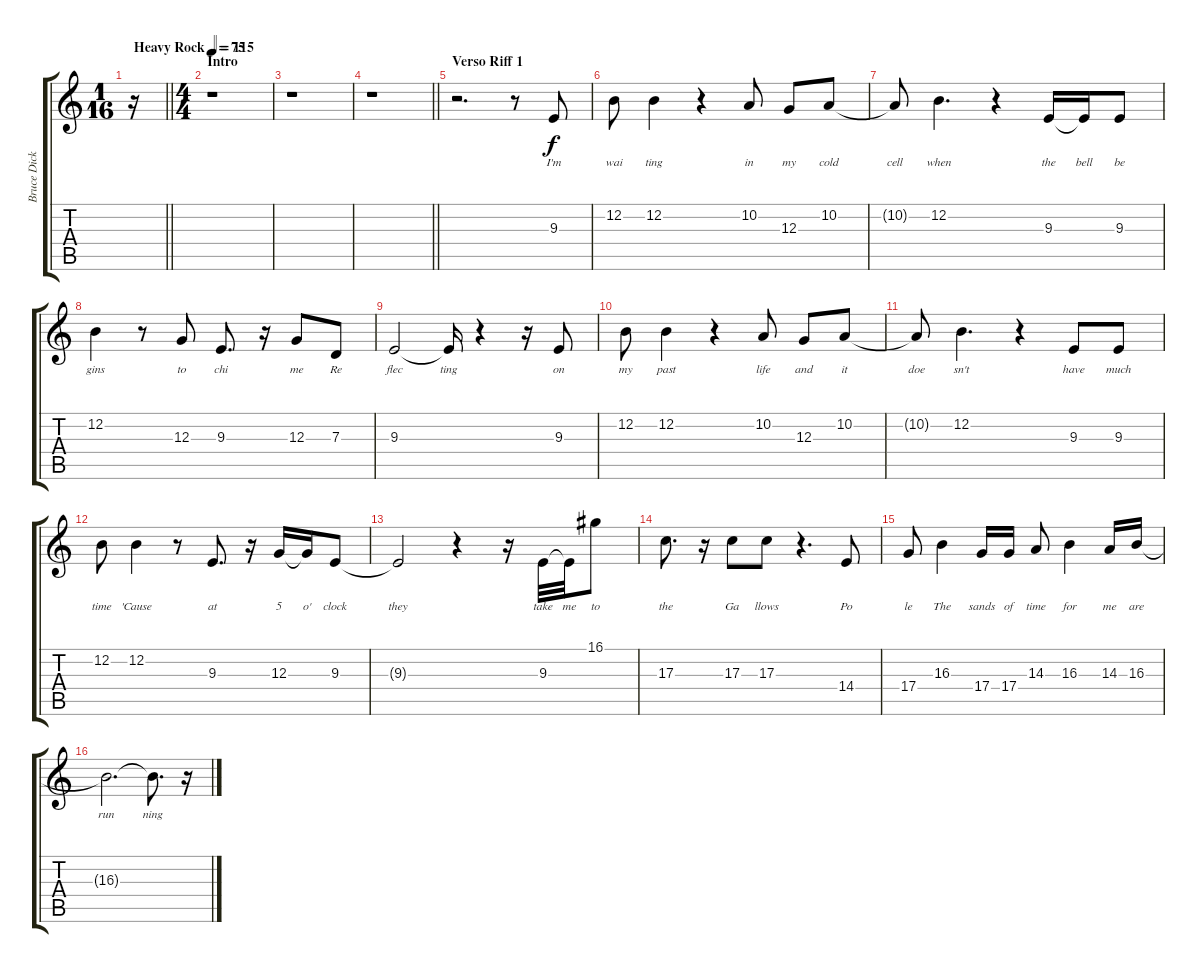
\track ("Bruce Dickinson" "Bruce Dick") {instrument lead2sawtooth}
\staff {score tabs}
\tuning (E4 B3 G3 D3 A2 E2) {hide}
\ts (1 16)
\tempo (115 "Heavy Rock")
\clef g2
\barLineRight lightlight
\ks c
r.16{dy f instrument lead2sawtooth} |
\ts (4 4)
\section ("" "Intro")
\tempo 75
r.1 |
r.1 |
\barLineRight lightlight
r.1 |
\section ("" "Verso Riff 1")
r.2{d} r.8 9.3.8{lyrics (0 "I'm") lyrics (1 "") lyrics (2 "") lyrics (3 "") lyrics (4 "")} |
12.2.8{lyrics (0 "wai") lyrics (1 "") lyrics (2 "") lyrics (3 "") lyrics (4 "")} 12.2.4{lyrics (0 "ting") lyrics (1 "") lyrics (2 "") lyrics (3 "") lyrics (4 "")} r.4 10.2.8{lyrics (0 "in") lyrics (1 "") lyrics (2 "") lyrics (3 "") lyrics (4 "")} 12.3.8{lyrics (0 "my") lyrics (1 "") lyrics (2 "") lyrics (3 "") lyrics (4 "")} 10.2.8{lyrics (0 "cold") lyrics (1 "") lyrics (2 "") lyrics (3 "") lyrics (4 "")} |
10.2{t}.8{lyrics (0 "cell") lyrics (1 "") lyrics (2 "") lyrics (3 "") lyrics (4 "")} 12.2.4{d lyrics (0 "when") lyrics (1 "") lyrics (2 "") lyrics (3 "") lyrics (4 "")} r.4 9.3.16{lyrics (0 "the") lyrics (1 "") lyrics (2 "") lyrics (3 "") lyrics (4 "")} 9.3{t}.16{lyrics (0 "bell") lyrics (1 "") lyrics (2 "") lyrics (3 "") lyrics (4 "")} 9.3.8{lyrics (0 "be") lyrics (1 "") lyrics (2 "") lyrics (3 "") lyrics (4 "")} |
12.2.4{lyrics (0 "gins") lyrics (1 "") lyrics (2 "") lyrics (3 "") lyrics (4 "")} r.8 12.3.8{lyrics (0 "to") lyrics (1 "") lyrics (2 "") lyrics (3 "") lyrics (4 "")} 9.3.8{d lyrics (0 "chi") lyrics (1 "") lyrics (2 "") lyrics (3 "") lyrics (4 "")} r.16 12.3.8{lyrics (0 "me") lyrics (1 "") lyrics (2 "") lyrics (3 "") lyrics (4 "")} 7.3.8{lyrics (0 "Re") lyrics (1 "") lyrics (2 "") lyrics (3 "") lyrics (4 "")} |
9.3.2{lyrics (0 "flec") lyrics (1 "") lyrics (2 "") lyrics (3 "") lyrics (4 "")} 9.3{t}.16{lyrics (0 "ting") lyrics (1 "") lyrics (2 "") lyrics (3 "") lyrics (4 "")} r.4 r.16 9.3.8{lyrics (0 "on") lyrics (1 "") lyrics (2 "") lyrics (3 "") lyrics (4 "")} |
12.2.8{lyrics (0 "my") lyrics (1 "") lyrics (2 "") lyrics (3 "") lyrics (4 "")} 12.2.4{lyrics (0 "past") lyrics (1 "") lyrics (2 "") lyrics (3 "") lyrics (4 "")} r.4 10.2.8{lyrics (0 "life") lyrics (1 "") lyrics (2 "") lyrics (3 "") lyrics (4 "")} 12.3.8{lyrics (0 "and") lyrics (1 "") lyrics (2 "") lyrics (3 "") lyrics (4 "")} 10.2.8{lyrics (0 "it") lyrics (1 "") lyrics (2 "") lyrics (3 "") lyrics (4 "")} |
10.2{t}.8{lyrics (0 "doe") lyrics (1 "") lyrics (2 "") lyrics (3 "") lyrics (4 "")} 12.2.4{d lyrics (0 "sn't") lyrics (1 "") lyrics (2 "") lyrics (3 "") lyrics (4 "")} r.4 9.3.8{lyrics (0 "have") lyrics (1 "") lyrics (2 "") lyrics (3 "") lyrics (4 "")} 9.3.8{lyrics (0 "much") lyrics (1 "") lyrics (2 "") lyrics (3 "") lyrics (4 "")} |
12.2.8{lyrics (0 "time") lyrics (1 "") lyrics (2 "") lyrics (3 "") lyrics (4 "")} 12.2.4{lyrics (0 "'Cause") lyrics (1 "") lyrics (2 "") lyrics (3 "") lyrics (4 "")} r.8 9.3.8{d lyrics (0 "at") lyrics (1 "") lyrics (2 "") lyrics (3 "") lyrics (4 "")} r.16 12.3.16{lyrics (0 "5") lyrics (1 "") lyrics (2 "") lyrics (3 "") lyrics (4 "")} 12.3{t}.16{lyrics (0 "o'") lyrics (1 "") lyrics (2 "") lyrics (3 "") lyrics (4 "")} 9.3.8{lyrics (0 "clock") lyrics (1 "") lyrics (2 "") lyrics (3 "") lyrics (4 "")} |
9.3{t}.2{lyrics (0 "they") lyrics (1 "") lyrics (2 "") lyrics (3 "") lyrics (4 "")} r.4 r.16 9.3.32{lyrics (0 "take") lyrics (1 "") lyrics (2 "") lyrics (3 "") lyrics (4 "")} 9.3{t}.32{lyrics (0 "me") lyrics (1 "") lyrics (2 "") lyrics (3 "") lyrics (4 "")} 16.1.8{lyrics (0 "to") lyrics (1 "") lyrics (2 "") lyrics (3 "") lyrics (4 "")} |
17.3.8{d lyrics (0 "the") lyrics (1 "") lyrics (2 "") lyrics (3 "") lyrics (4 "")} r.16 17.3.8{lyrics (0 "Ga") lyrics (1 "") lyrics (2 "") lyrics (3 "") lyrics (4 "")} 17.3.8{lyrics (0 "llows") lyrics (1 "") lyrics (2 "") lyrics (3 "") lyrics (4 "")} r.4{d} 14.4.8{lyrics (0 "Po") lyrics (1 "") lyrics (2 "") lyrics (3 "") lyrics (4 "")} |
17.4.8{lyrics (0 "le") lyrics (1 "") lyrics (2 "") lyrics (3 "") lyrics (4 "")} 16.3.4{lyrics (0 "The") lyrics (1 "") lyrics (2 "") lyrics (3 "") lyrics (4 "")} 17.4.16{lyrics (0 "sands") lyrics (1 "") lyrics (2 "") lyrics (3 "") lyrics (4 "")} 17.4.16{lyrics (0 "of") lyrics (1 "") lyrics (2 "") lyrics (3 "") lyrics (4 "")} 14.3.8{lyrics (0 "time") lyrics (1 "") lyrics (2 "") lyrics (3 "") lyrics (4 "")} 16.3.4{lyrics (0 "for") lyrics (1 "") lyrics (2 "") lyrics (3 "") lyrics (4 "")} 14.3.16{lyrics (0 "me") lyrics (1 "") lyrics (2 "") lyrics (3 "") lyrics (4 "")} 16.3.16{lyrics (0 "are") lyrics (1 "") lyrics (2 "") lyrics (3 "") lyrics (4 "")} |
16.3{t}.2{d lyrics (0 "run") lyrics (1 "") lyrics (2 "") lyrics (3 "") lyrics (4 "")} 16.3{t}.8{d lyrics (0 "ning") lyrics (1 "") lyrics (2 "") lyrics (3 "") lyrics (4 "")} r.16
